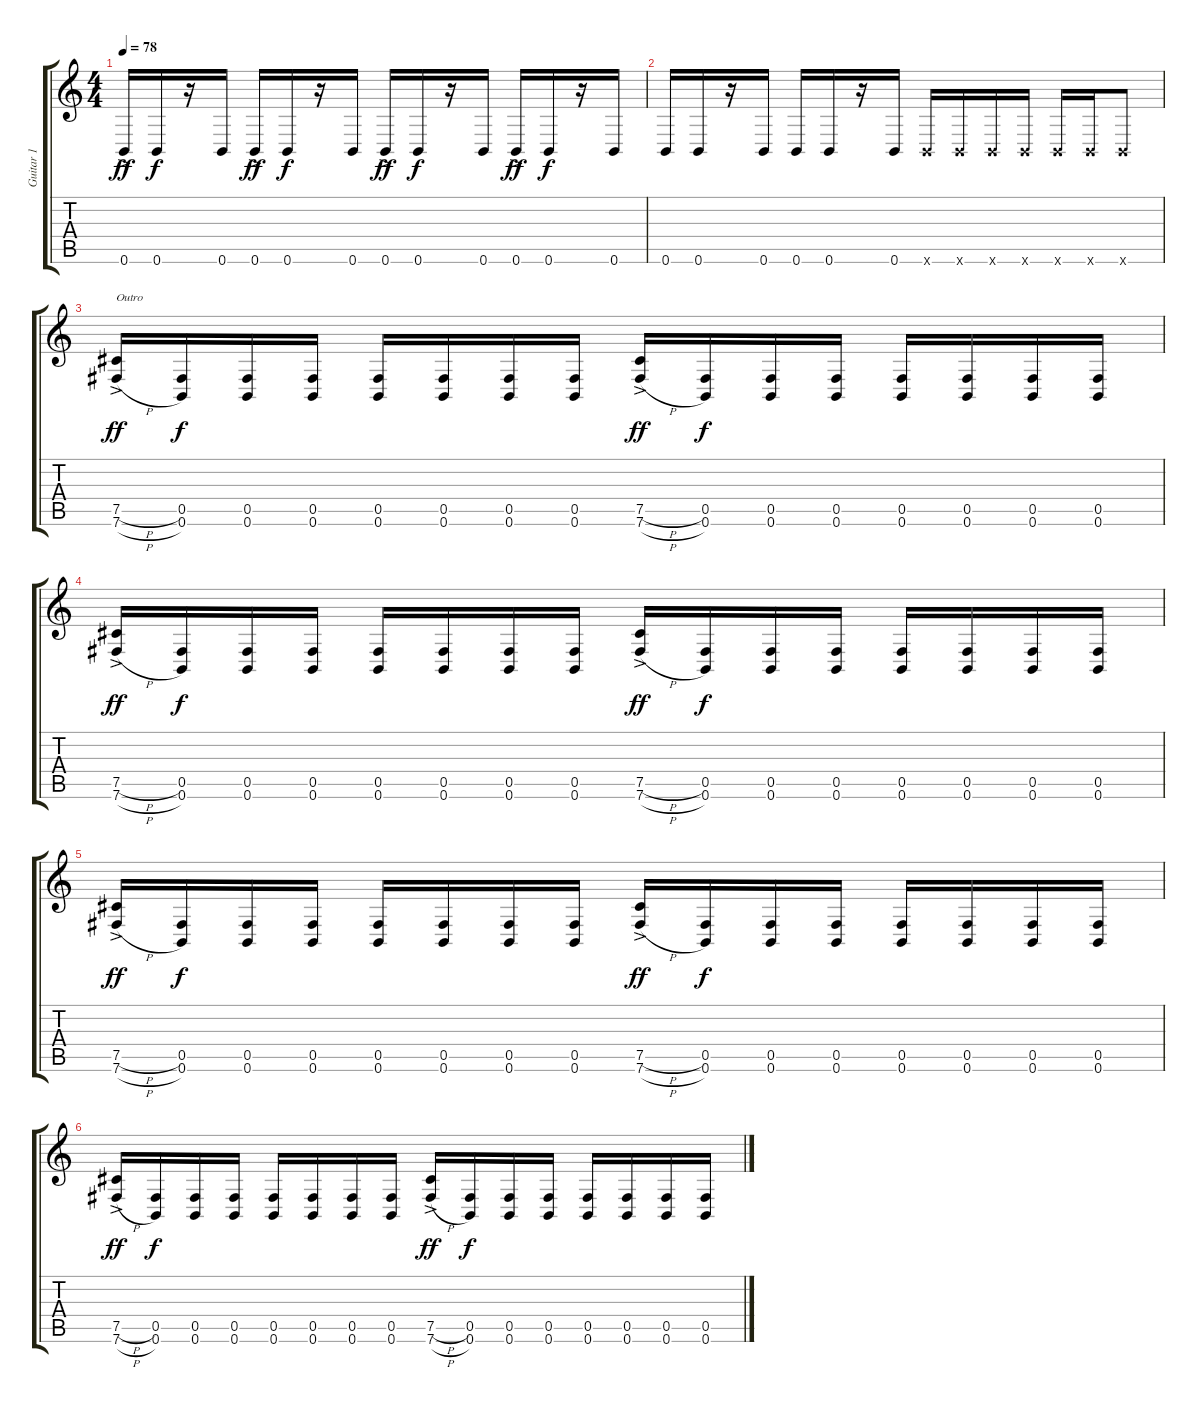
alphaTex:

\track ("Guitar 1" "Guitar 1") {instrument distortionguitar}
\staff {score tabs}
\tuning (Db4 Ab3 E3 B2 Gb2 B1) {hide}
\ts (4 4)
\tempo 78
\clef g2
\ks c
0.6{ac}.16{dy ff} 0.6.16{dy f} r.16 0.6.16 0.6{ac}.16{dy ff} 0.6.16{dy f} r.16 0.6.16 0.6{ac}.16{dy ff} 0.6.16{dy f} r.16 0.6.16 0.6{ac}.16{dy ff} 0.6.16{dy f} r.16 0.6.16 |
0.6.16 0.6.16 r.16 0.6.16 0.6.16 0.6.16 r.16 0.6.16 0.6{x}.16 0.6{x}.16 0.6{x}.16 0.6{x}.16 0.6{x}.16 0.6{x}.16 0.6{x}.8 |
(7.5{h ac} 7.6{h ac}).16{txt "Outro" dy ff} (0.5 0.6).16{dy f} (0.5 0.6).16 (0.5 0.6).16 (0.5 0.6).16 (0.5 0.6).16 (0.5 0.6).16 (0.5 0.6).16 (7.5{h ac} 7.6{h ac}).16{dy ff} (0.5 0.6).16{dy f} (0.5 0.6).16 (0.5 0.6).16 (0.5 0.6).16 (0.5 0.6).16 (0.5 0.6).16 (0.5 0.6).16 |
(7.5{h ac} 7.6{h ac}).16{dy ff} (0.5 0.6).16{dy f} (0.5 0.6).16 (0.5 0.6).16 (0.5 0.6).16 (0.5 0.6).16 (0.5 0.6).16 (0.5 0.6).16 (7.5{h ac} 7.6{h ac}).16{dy ff} (0.5 0.6).16{dy f} (0.5 0.6).16 (0.5 0.6).16 (0.5 0.6).16 (0.5 0.6).16 (0.5 0.6).16 (0.5 0.6).16 |
(7.5{h ac} 7.6{h ac}).16{dy ff} (0.5 0.6).16{dy f} (0.5 0.6).16 (0.5 0.6).16 (0.5 0.6).16 (0.5 0.6).16 (0.5 0.6).16 (0.5 0.6).16 (7.5{h ac} 7.6{h ac}).16{dy ff} (0.5 0.6).16{dy f} (0.5 0.6).16 (0.5 0.6).16 (0.5 0.6).16 (0.5 0.6).16 (0.5 0.6).16 (0.5 0.6).16 |
(7.5{h ac} 7.6{h ac}).16{dy ff} (0.5 0.6).16{dy f} (0.5 0.6).16 (0.5 0.6).16 (0.5 0.6).16 (0.5 0.6).16 (0.5 0.6).16 (0.5 0.6).16 (7.5{h ac} 7.6{h ac}).16{dy ff} (0.5 0.6).16{dy f} (0.5 0.6).16 (0.5 0.6).16 (0.5 0.6).16 (0.5 0.6).16 (0.5 0.6).16 (0.5 0.6).16
